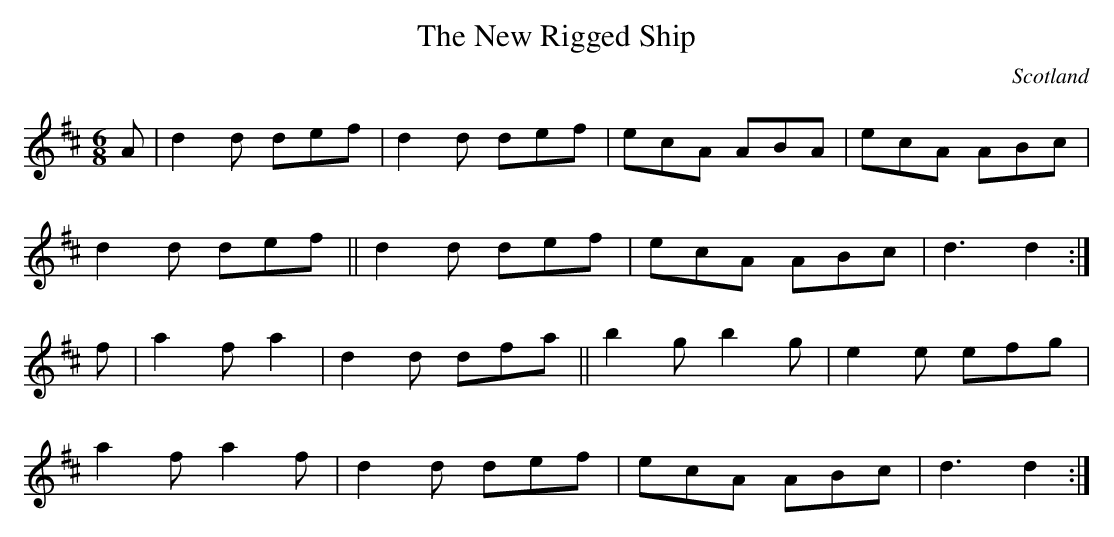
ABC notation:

X:1
T:New Rigged Ship, The
O:Scotland
M:6/8
L:1/8
K:D
A|d2d def|d2d def|ecA ABA|ecA ABc|!
d2d def||d2d def|ecA ABc|d3 d2:|!
f|a2f a2|d2d dfa||b2g b2g|e2e efg|!
a2f a2f|d2d def|ecA ABc|d3 d2:|!
